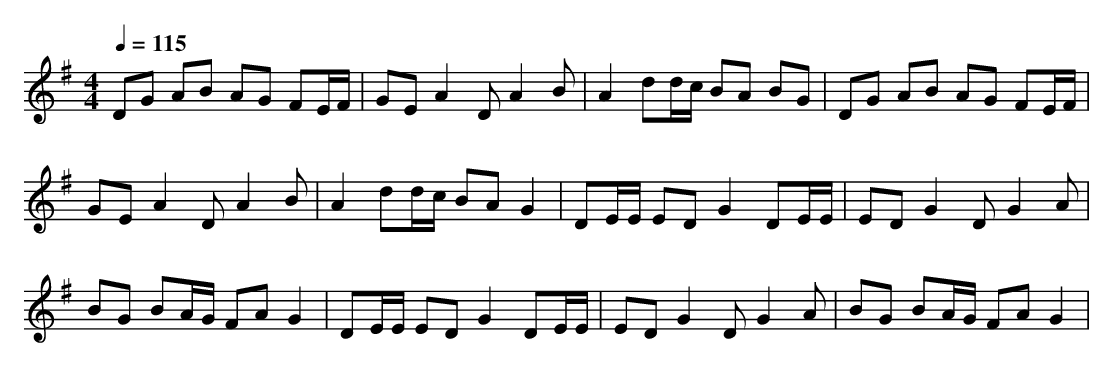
X:1
T:
M: 4/4
L: 1/8
Q:1/4=115
K:G % 1 sharps
DG AB AG FE/2F/2|GE A2 DA2B|A2 dd/2c/2 BA BG|DG AB AG FE/2F/2|
GE A2 DA2B|A2 dd/2c/2 BA G2|DE/2E/2 ED G2 DE/2E/2|ED G2 DG2A|
BG BA/2G/2 FA G2|DE/2E/2 ED G2 DE/2E/2|ED G2 DG2A|BG BA/2G/2 FA G2|
